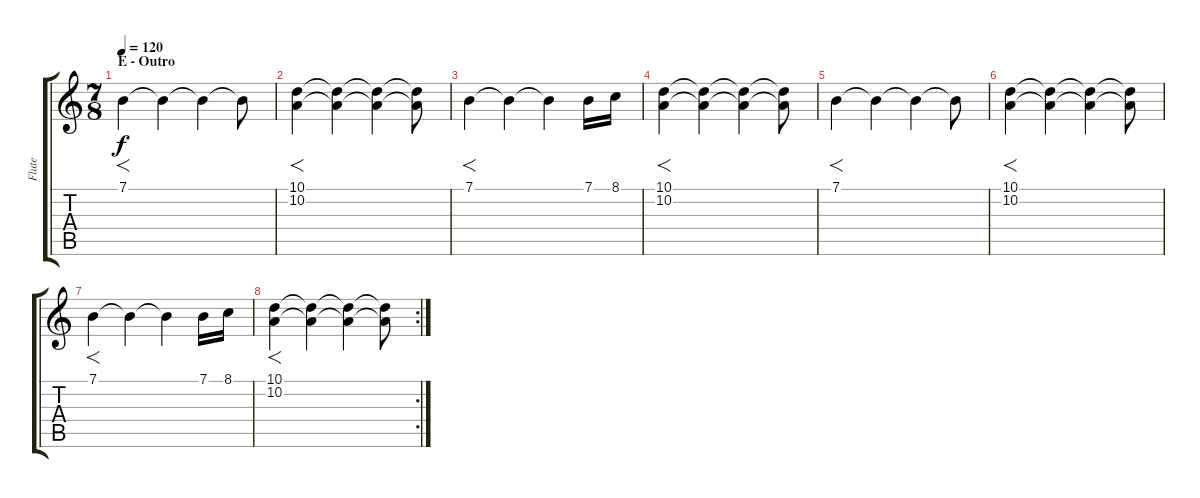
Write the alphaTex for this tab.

\track ("Flute" "Flute") {instrument flute}
\staff {score tabs}
\tuning (E4 B3 G3 D3 A2 E2) {hide}
\ts (7 8)
\section ("" "E - Outro")
\tempo 120
\clef g2
\ks c
7.1.4{f dy f} 7.1{t}.4 7.1{t}.4 7.1{t}.8 |
(10.1 10.2).4{f} (10.1{t} 10.2{t}).4 (10.1{t} 10.2{t}).4 (10.1{t} 10.2{t}).8 |
7.1.4{f} 7.1{t}.4 7.1{t}.4 7.1.16 8.1.16 |
(10.1 10.2).4{f} (10.1{t} 10.2{t}).4 (10.1{t} 10.2{t}).4 (10.1{t} 10.2{t}).8 |
7.1.4{f} 7.1{t}.4 7.1{t}.4 7.1{t}.8 |
(10.1 10.2).4{f} (10.1{t} 10.2{t}).4 (10.1{t} 10.2{t}).4 (10.1{t} 10.2{t}).8 |
7.1.4{f} 7.1{t}.4 7.1{t}.4 7.1.16 8.1.16 |
\rc 2
(10.1 10.2).4{f} (10.1{t} 10.2{t}).4 (10.1{t} 10.2{t}).4 (10.1{t} 10.2{t}).8
